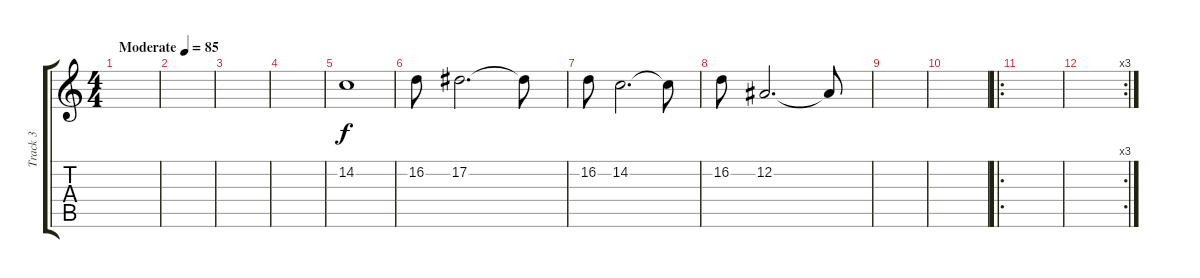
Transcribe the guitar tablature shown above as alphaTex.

\track ("Track 3" "Track 3") {instrument lead1square}
\staff {score tabs}
\tuning (Eb4 Bb3 Gb3 Db3 Ab2 Eb2) {hide}
\ts (4 4)
\tempo (85 "Moderate")
\clef g2
\ks c
|
|
|
|
14.2.1 |
16.2.8 17.2.2{d} 17.2{t}.8 |
16.2.8 14.2.2{d} 14.2{t}.8 |
16.2.8 12.2.2{d} 12.2{t}.8 |
|
|
\ro
|
\rc 3
